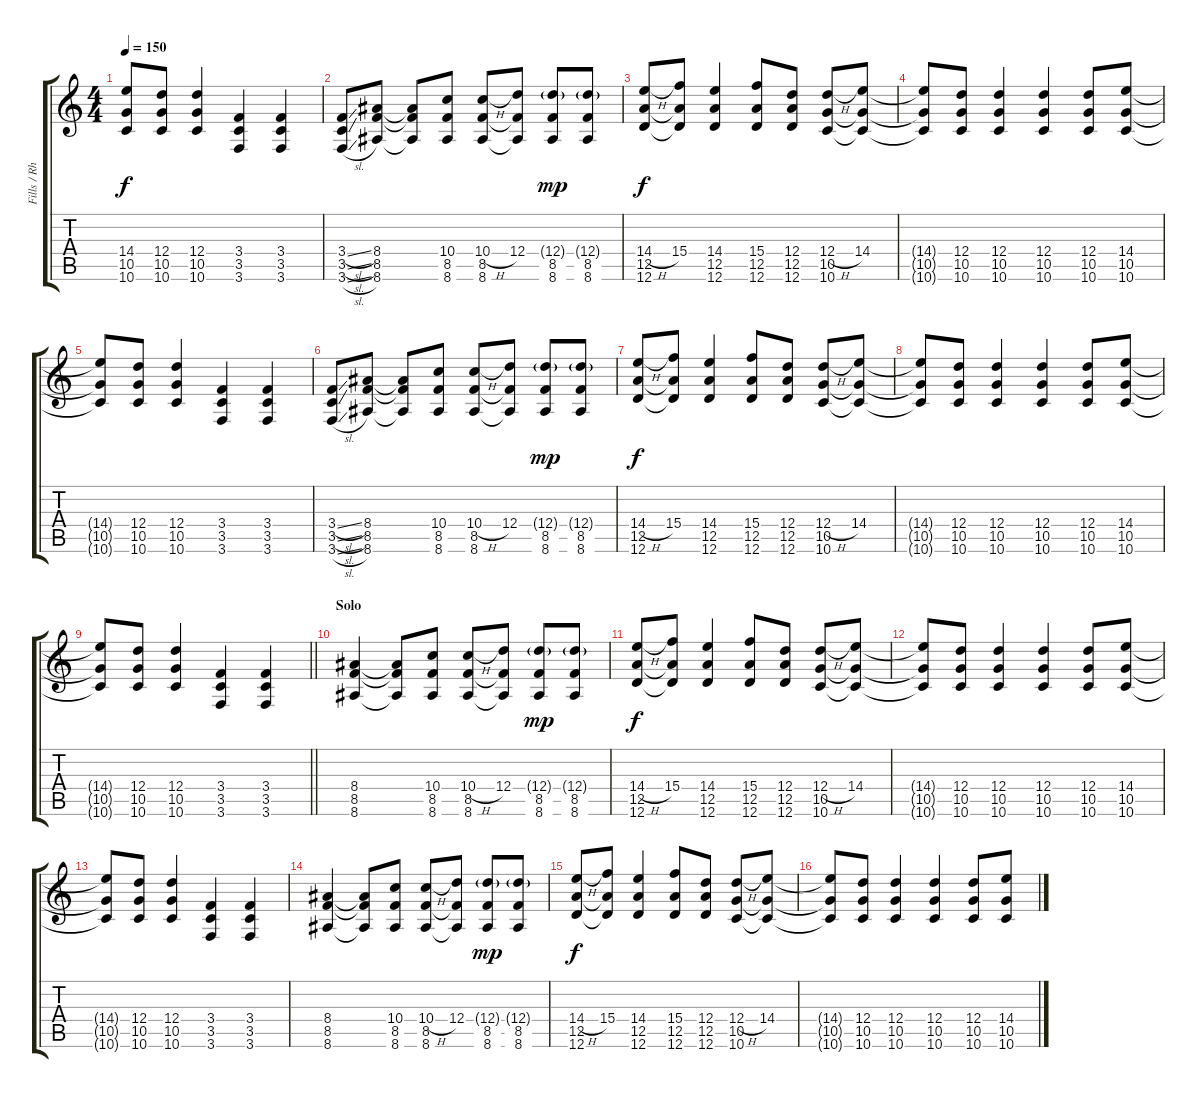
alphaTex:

\track ("Fills / Rhytm - 6 Strings" "Fills / Rh") {instrument distortionguitar}
\staff {score tabs}
\tuning (E4 B3 G3 D3 A2 D2) {hide}
\ts (4 4)
\tempo 150
\clef g2
\ks c
(14.4{t} 10.5{t} 10.6{t}).8{dy f} (12.4 10.5 10.6).8 (12.4 10.5 10.6).4 (3.4 3.5 3.6).4 (3.4 3.5 3.6).4 |
(3.4{sl} 3.5{sl} 3.6{sl}).8{volume 16 instrument acousticguitarsteel} (8.4 8.5 8.6).8 (8.4{t} 8.5{t} 8.6{t}).8 (10.4 8.5 8.6).8 (10.4{h} 8.5 8.6).8 (12.4 8.5{t} 8.6{t}).8 (12.4{g} 8.5 8.6).8{dy mp} (12.4{g} 8.5 8.6).8 |
(14.4{h} 12.5 12.6).8{dy f} (15.4 12.5{t} 12.6{t}).8 (14.4 12.5 12.6).4 (15.4 12.5 12.6).8 (12.4 12.5 12.6).8 (12.4{h} 10.5 10.6).8 (14.4 10.5{t} 10.6{t}).8 |
(14.4{t} 10.5{t} 10.6{t}).8 (12.4 10.5 10.6).8 (12.4 10.5 10.6).4 (12.4 10.5 10.6).4 (12.4 10.5 10.6).8 (14.4 10.5 10.6).8 |
(14.4{t} 10.5{t} 10.6{t}).8 (12.4 10.5 10.6).8 (12.4 10.5 10.6).4 (3.4 3.5 3.6).4 (3.4 3.5 3.6).4 |
(3.4{sl} 3.5{sl} 3.6{sl}).8 (8.4 8.5 8.6).8 (8.4{t} 8.5{t} 8.6{t}).8 (10.4 8.5 8.6).8 (10.4{h} 8.5 8.6).8 (12.4 8.5{t} 8.6{t}).8 (12.4{g} 8.5 8.6).8{dy mp} (12.4{g} 8.5 8.6).8 |
(14.4{h} 12.5 12.6).8{dy f} (15.4 12.5{t} 12.6{t}).8 (14.4 12.5 12.6).4 (15.4 12.5 12.6).8 (12.4 12.5 12.6).8 (12.4{h} 10.5 10.6).8 (14.4 10.5{t} 10.6{t}).8 |
(14.4{t} 10.5{t} 10.6{t}).8 (12.4 10.5 10.6).8 (12.4 10.5 10.6).4 (12.4 10.5 10.6).4 (12.4 10.5 10.6).8 (14.4 10.5 10.6).8 |
\barLineRight lightlight
(14.4{t} 10.5{t} 10.6{t}).8 (12.4 10.5 10.6).8 (12.4 10.5 10.6).4 (3.4 3.5 3.6).4{volume 5 instrument distortionguitar} (3.4 3.5 3.6).4 |
\section ("" "Solo")
(8.4 8.5 8.6).4 (8.4{t} 8.5{t} 8.6{t}).8 (10.4 8.5 8.6).8 (10.4{h} 8.5 8.6).8 (12.4 8.5{t} 8.6{t}).8 (12.4{g} 8.5 8.6).8{dy mp} (12.4{g} 8.5 8.6).8 |
(14.4{h} 12.5 12.6).8{dy f} (15.4 12.5{t} 12.6{t}).8 (14.4 12.5 12.6).4 (15.4 12.5 12.6).8 (12.4 12.5 12.6).8 (12.4{h} 10.5 10.6).8 (14.4 10.5{t} 10.6{t}).8 |
(14.4{t} 10.5{t} 10.6{t}).8 (12.4 10.5 10.6).8 (12.4 10.5 10.6).4 (12.4 10.5 10.6).4 (12.4 10.5 10.6).8 (14.4 10.5 10.6).8 |
(14.4{t} 10.5{t} 10.6{t}).8 (12.4 10.5 10.6).8 (12.4 10.5 10.6).4 (3.4 3.5 3.6).4 (3.4 3.5 3.6).4 |
(8.4 8.5 8.6).4 (8.4{t} 8.5{t} 8.6{t}).8 (10.4 8.5 8.6).8 (10.4{h} 8.5 8.6).8 (12.4 8.5{t} 8.6{t}).8 (12.4{g} 8.5 8.6).8{dy mp} (12.4{g} 8.5 8.6).8 |
(14.4{h} 12.5 12.6).8{dy f} (15.4 12.5{t} 12.6{t}).8 (14.4 12.5 12.6).4 (15.4 12.5 12.6).8 (12.4 12.5 12.6).8 (12.4{h} 10.5 10.6).8 (14.4 10.5{t} 10.6{t}).8 |
(14.4{t} 10.5{t} 10.6{t}).8 (12.4 10.5 10.6).8 (12.4 10.5 10.6).4 (12.4 10.5 10.6).4 (12.4 10.5 10.6).8 (14.4 10.5 10.6).8
